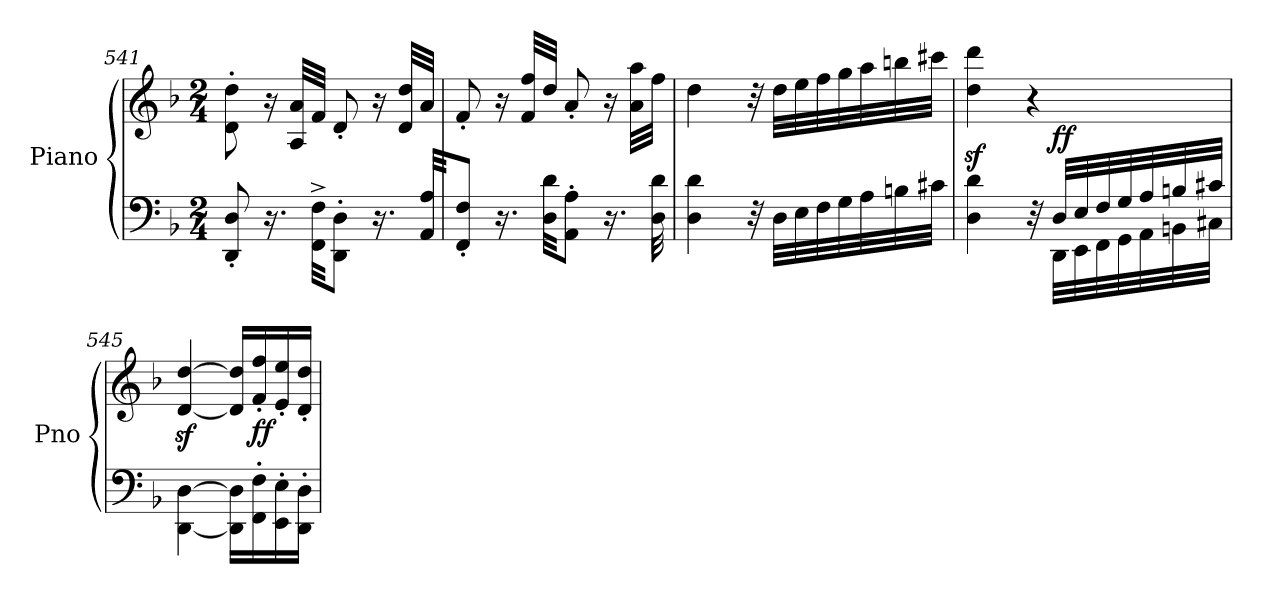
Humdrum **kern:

**kern	**kern	**dynam
*part1	*part1	*part1
*staff2	*staff1	*staff1/2
*I"Piano	*	*
*I'Pno	*	*
*clefF4	*clefG2	*
*k[b-]	*k[b-]	*
*M2/4	*M2/4	*
=541	=541	=541
8DD/' 8D/'	8d\' 8dd\'	.
16.r	16r	.
.	32A/ 32a/LLL	.
32FF\^ 32F\^KKL	32f/JJJ	.
8DD\' 8D\'J	8d'/	.
16.r	16r	.
.	32d/ 32dd/LLL	.
32AA/ 32A/KKL	32a/JJJ	.
=542	=542	=542
8FF/' 8F/'J	8f'/	.
16.r	16r	.
.	32f/ 32ff/LLL	.
32D\ 32d\KKL	32dd/JJJ	.
8AA\' 8A\'J	8a'/	.
16.r	16r	.
.	32a\ 32aa\LLL	.
32D\ 32d\	32ff\JJJ	.
!!LO:LB:g=z
=543	=543	=543
4D\ 4d\	4dd\	.
32r	32r	.
32D\LLL	32dd\LLL	.
32E\	32ee\	.
32F\	32ff\	.
32G\	32gg\	.
32A\	32aa\	.
32Bn\	32bbn\	.
32c#X\JJJ	32ccc#X\JJJ	.
=544	=544	=544
*^	*	*
4D\ 4d\	4ryy	4dd\z< 4ddd\z<	.
32r	32ryy	4r	.
!	!	!	!LO:DY:a=2
32D/LLL	32DD\LLL	.	ff
32E/	32EE\	.	.
32F/	32FF\	.	.
32G/	32GG\	.	.
32A/	32AA\	.	.
32Bn/	32BBn\	.	.
32c#X/JJJ	32C#X\JJJ	.	.
*v	*v	*	*
=545	=545	=545
[4DD\ [4D\	[4d/z< [4dd/z<	.
16DD\] 16D\]LL	16d/] 16dd/]LL	.
!	!	!LO:DY:b
16FF\' 16F\'	16f/' 16ff/'	ff
16EE\' 16E\'	16e/' 16ee/'	.
16DD\' 16D\'JJ	16d/' 16dd/'JJ	.
=	=	=
*-	*-	*-
